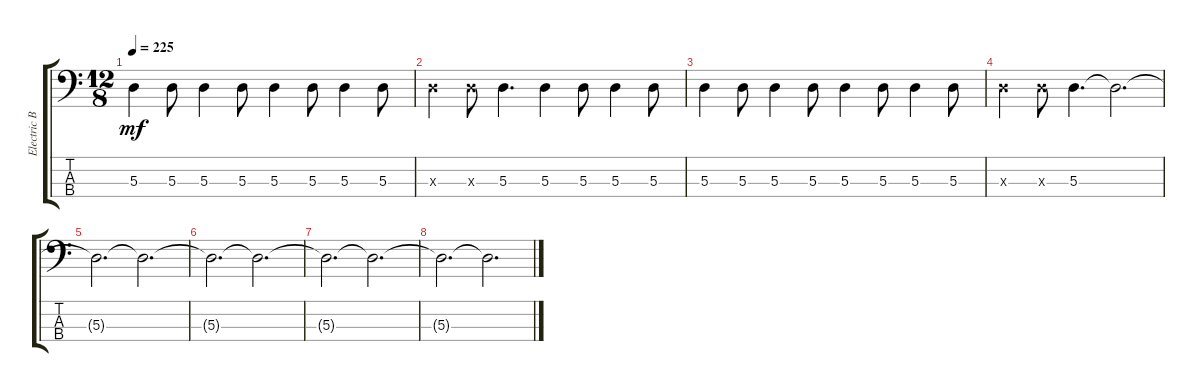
\track ("Electric Bass" "Electric B") {instrument electricbassfinger}
\staff {score tabs}
\tuning (G2 D2 A1 E1) {hide}
\ts (12 8)
\tempo 225
\clef f4
\ks c
5.3.4{dy mf} 5.3.8 5.3.4 5.3.8 5.3.4 5.3.8 5.3.4 5.3.8 |
5.3{x}.4 5.3{x}.8 5.3.4{d} 5.3.4 5.3.8 5.3.4 5.3.8 |
5.3.4 5.3.8 5.3.4 5.3.8 5.3.4 5.3.8 5.3.4 5.3.8 |
5.3{x}.4 5.3{x}.8 5.3.4{d} 5.3{t}.2{d} |
5.3{t}.2{d} 5.3{t}.2{d} |
5.3{t}.2{d} 5.3{t}.2{d} |
5.3{t}.2{d} 5.3{t}.2{d} |
5.3{t}.2{d} 5.3{t}.2{d}
